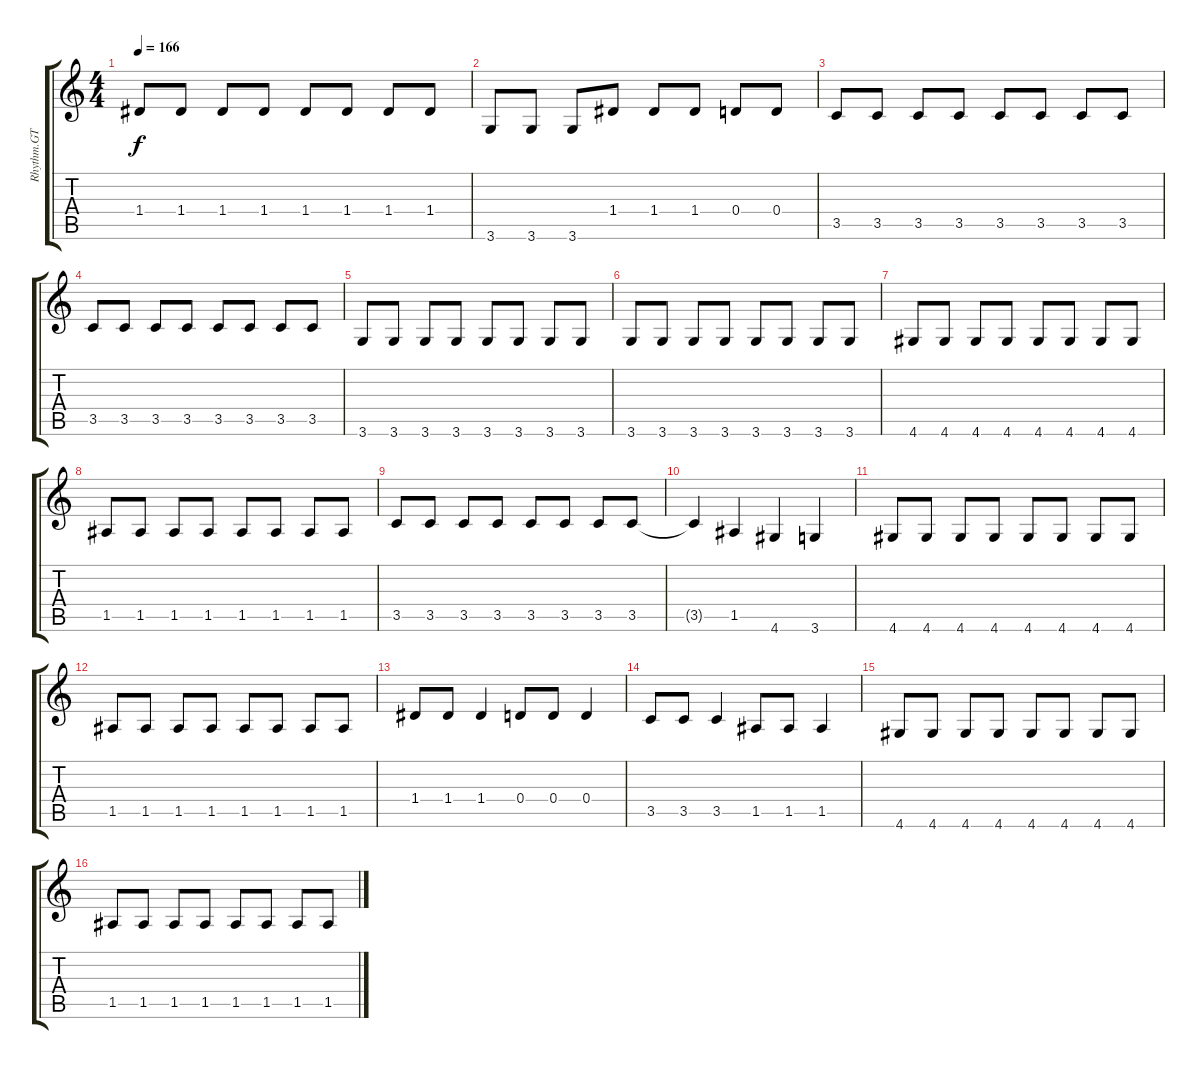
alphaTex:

\track ("Rhythm.GT" "Rhythm.GT") {instrument distortionguitar}
\staff {score tabs}
\tuning (E4 B3 G3 D3 A2 E2) {hide}
\ts (4 4)
\tempo 166
\clef g2
\ks c
1.4.8{dy f} 1.4.8 1.4.8 1.4.8 1.4.8 1.4.8 1.4.8 1.4.8 |
3.6.8 3.6.8 3.6.8 1.4.8 1.4.8 1.4.8 0.4.8 0.4.8 |
3.5.8 3.5.8 3.5.8 3.5.8 3.5.8 3.5.8 3.5.8 3.5.8 |
3.5.8 3.5.8 3.5.8 3.5.8 3.5.8 3.5.8 3.5.8 3.5.8 |
3.6.8 3.6.8 3.6.8 3.6.8 3.6.8 3.6.8 3.6.8 3.6.8 |
3.6.8 3.6.8 3.6.8 3.6.8 3.6.8 3.6.8 3.6.8 3.6.8 |
4.6.8 4.6.8 4.6.8 4.6.8 4.6.8 4.6.8 4.6.8 4.6.8 |
1.5.8 1.5.8 1.5.8 1.5.8 1.5.8 1.5.8 1.5.8 1.5.8 |
3.5.8 3.5.8 3.5.8 3.5.8 3.5.8 3.5.8 3.5.8 3.5.8 |
3.5{t}.4 1.5.4 4.6.4 3.6.4 |
4.6.8 4.6.8 4.6.8 4.6.8 4.6.8 4.6.8 4.6.8 4.6.8 |
1.5.8 1.5.8 1.5.8 1.5.8 1.5.8 1.5.8 1.5.8 1.5.8 |
1.4.8 1.4.8 1.4.4 0.4.8 0.4.8 0.4.4 |
3.5.8 3.5.8 3.5.4 1.5.8 1.5.8 1.5.4 |
4.6.8 4.6.8 4.6.8 4.6.8 4.6.8 4.6.8 4.6.8 4.6.8 |
1.5.8 1.5.8 1.5.8 1.5.8 1.5.8 1.5.8 1.5.8 1.5.8
